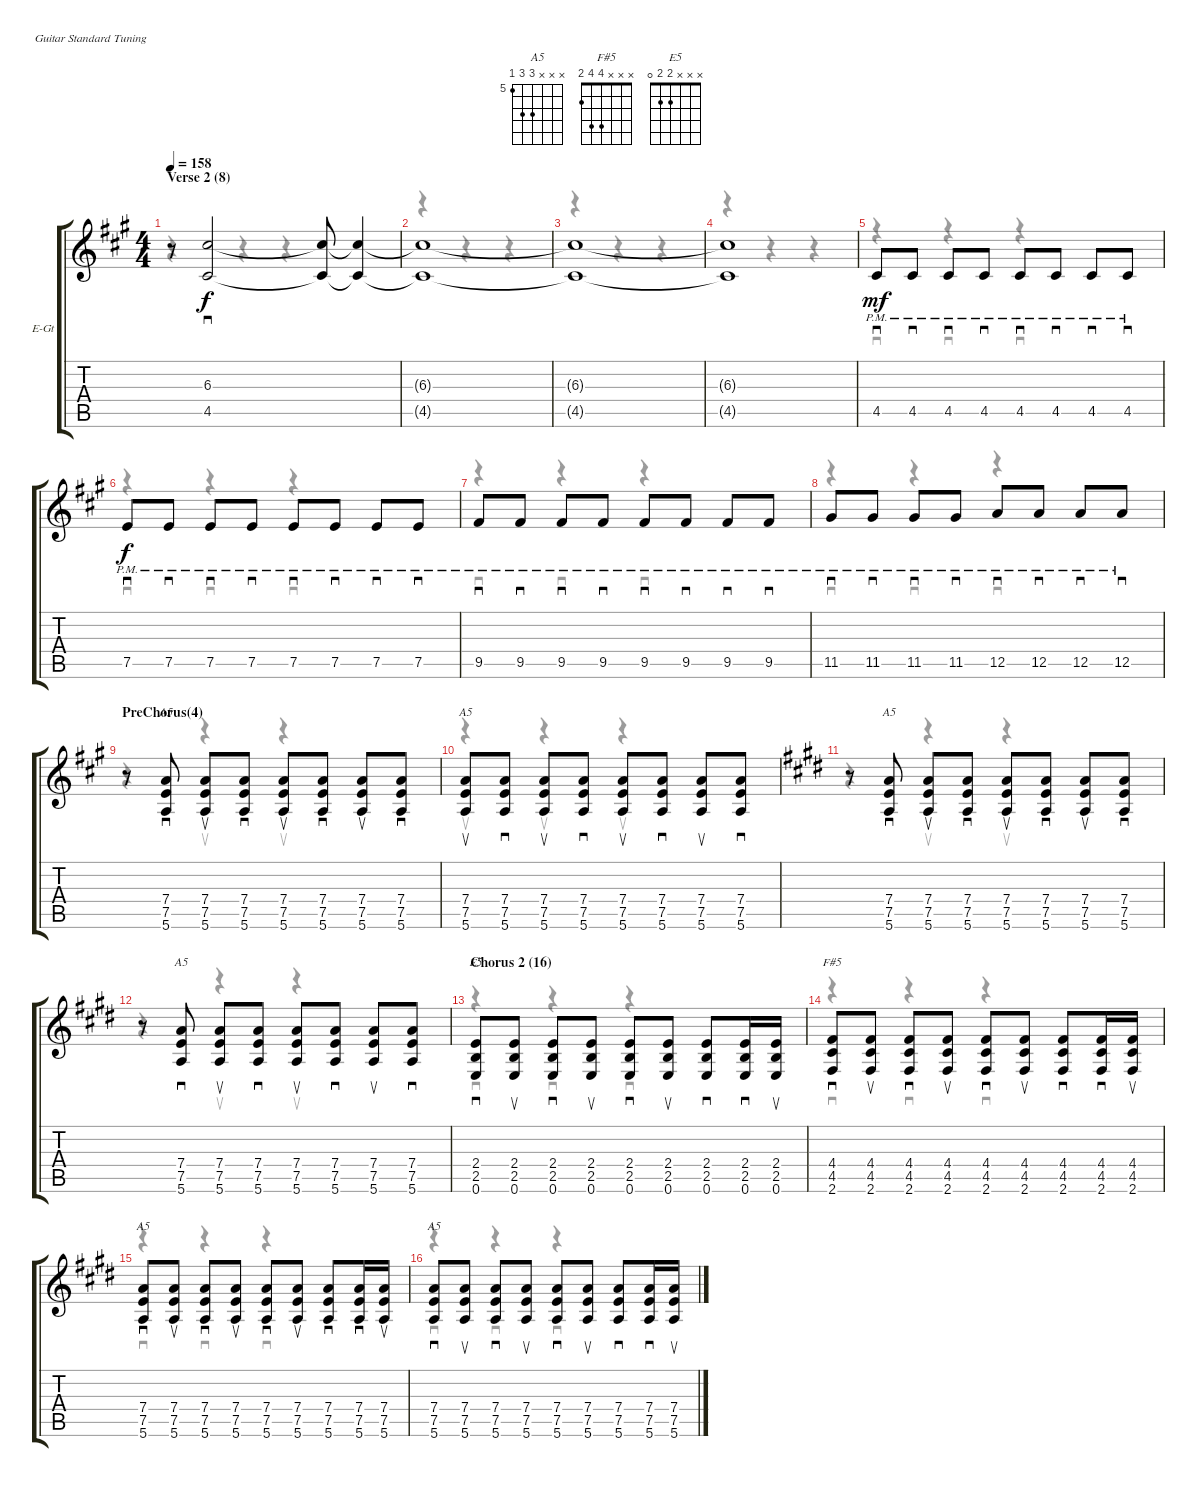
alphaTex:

\bracketExtendMode groupsimilarinstruments
\firstSystemTrackNameOrientation horizontal
\otherSystemsTrackNameOrientation horizontal
\track ("Guitar 1" "E-Gt") {instrument distortionguitar}
\staff {score tabs}
\tuning (E4 B3 G3 D3 A2 E2)
\chord ("A5" x x x 7 7 5) {firstfret 5}
\chord ("F#5" x x x 4 4 2)
\chord ("E5" x x x 2 2 0)
\voice
\ts (4 4)
\section ("" "Verse 2 (8)")
\tempo 158
\clef g2
\ks a
r.8{dy mf} (6.3 4.5).2{sd dy f} (6.3{t} 4.5{t}).8 (6.3{t} 4.5{t}).4 |
(6.3{t} 4.5{t}).1 |
(6.3{t} 4.5{t}).1 |
(6.3{t} 4.5{t}).1 |
4.5{pm}.8{sd dy mf} 4.5{pm}.8{sd} 4.5{pm}.8{sd} 4.5{pm}.8{sd} 4.5{pm}.8{sd} 4.5{pm}.8{sd} 4.5{pm}.8{sd} 4.5{pm}.8{sd} |
7.5{pm}.8{sd dy f} 7.5{pm}.8{sd} 7.5{pm}.8{sd} 7.5{pm}.8{sd} 7.5{pm}.8{sd} 7.5{pm}.8{sd} 7.5{pm}.8{sd} 7.5{pm}.8{sd} |
9.5{pm}.8{sd} 9.5{pm}.8{sd} 9.5{pm}.8{sd} 9.5{pm}.8{sd} 9.5{pm}.8{sd} 9.5{pm}.8{sd} 9.5{pm}.8{sd} 9.5{pm}.8{sd} |
11.5{pm}.8{sd} 11.5{pm}.8{sd} 11.5{pm}.8{sd} 11.5{pm}.8{sd} 12.5{pm}.8{sd} 12.5{pm}.8{sd} 12.5{pm}.8{sd} 12.5{pm}.8{sd} |
\section ("" "PreChorus(4)")
r.8 (7.4 7.5 5.6).8{sd ch "A5"} (7.4 7.5 5.6).8{su} (7.4 7.5 5.6).8{sd} (7.4 7.5 5.6).8{su} (7.4 7.5 5.6).8{sd} (7.4 7.5 5.6).8{su} (7.4 7.5 5.6).8{sd} |
(7.4 7.5 5.6).8{su ch "A5"} (7.4 7.5 5.6).8{sd} (7.4 7.5 5.6).8{su} (7.4 7.5 5.6).8{sd} (7.4 7.5 5.6).8{su} (7.4 7.5 5.6).8{sd} (7.4 7.5 5.6).8{su} (7.4 7.5 5.6).8{sd} |
\ks e
r.8 (7.4 7.5 5.6).8{sd ch "A5"} (7.4 7.5 5.6).8{su} (7.4 7.5 5.6).8{sd} (7.4 7.5 5.6).8{su} (7.4 7.5 5.6).8{sd} (7.4 7.5 5.6).8{su} (7.4 7.5 5.6).8{sd} |
r.8 (7.4 7.5 5.6).8{sd ch "A5"} (7.4 7.5 5.6).8{su} (7.4 7.5 5.6).8{sd} (7.4 7.5 5.6).8{su} (7.4 7.5 5.6).8{sd} (7.4 7.5 5.6).8{su} (7.4 7.5 5.6).8{sd} |
\section ("" "Chorus 2 (16)")
(2.4 2.5 0.6).8{sd ch "E5"} (2.4 2.5 0.6).8{su} (2.4 2.5 0.6).8{sd} (2.4 2.5 0.6).8{su} (2.4 2.5 0.6).8{sd} (2.4 2.5 0.6).8{su} (2.4 2.5 0.6).8{sd} (2.4 2.5 0.6).16{sd} (2.4 2.5 0.6).16{su} |
(4.4 4.5 2.6).8{sd ch "F#5"} (4.4 4.5 2.6).8{su} (4.4 4.5 2.6).8{sd} (4.4 4.5 2.6).8{su} (4.4 4.5 2.6).8{sd} (4.4 4.5 2.6).8{su} (4.4 4.5 2.6).8{sd} (4.4 4.5 2.6).16{sd} (4.4 4.5 2.6).16{su} |
(7.4 7.5 5.6).8{sd ch "A5"} (7.4 7.5 5.6).8{su} (7.4 7.5 5.6).8{sd} (7.4 7.5 5.6).8{su} (7.4 7.5 5.6).8{sd} (7.4 7.5 5.6).8{su} (7.4 7.5 5.6).8{sd} (7.4 7.5 5.6).16{sd} (7.4 7.5 5.6).16{su} |
(7.4 7.5 5.6).8{sd ch "A5"} (7.4 7.5 5.6).8{su} (7.4 7.5 5.6).8{sd} (7.4 7.5 5.6).8{su} (7.4 7.5 5.6).8{sd} (7.4 7.5 5.6).8{su} (7.4 7.5 5.6).8{sd} (7.4 7.5 5.6).16{sd} (7.4 7.5 5.6).16{su}
\voice
\clef g2
\ottava regular
\simile none
\ks a
r.4{dy mf} r.4 r.4 |
r.4 r.4 r.4 |
r.4 r.4 r.4 |
r.4 r.4 r.4 |
r.4{sd} r.4{sd} r.4{sd} |
r.4{sd} r.4{sd} r.4{sd} |
r.4{sd} r.4{sd} r.4{sd} |
r.4{sd} r.4{sd} r.4{sd} |
r.4 r.4{su} r.4{su} |
r.4{su} r.4{su} r.4{su} |
\ks e
r.4 r.4{su} r.4{su} |
r.4 r.4{su} r.4{su} |
r.4{sd} r.4{sd} r.4{sd} |
r.4{sd} r.4{sd} r.4{sd} |
r.4{sd} r.4{sd} r.4{sd} |
r.4{sd} r.4{sd} r.4{sd}
